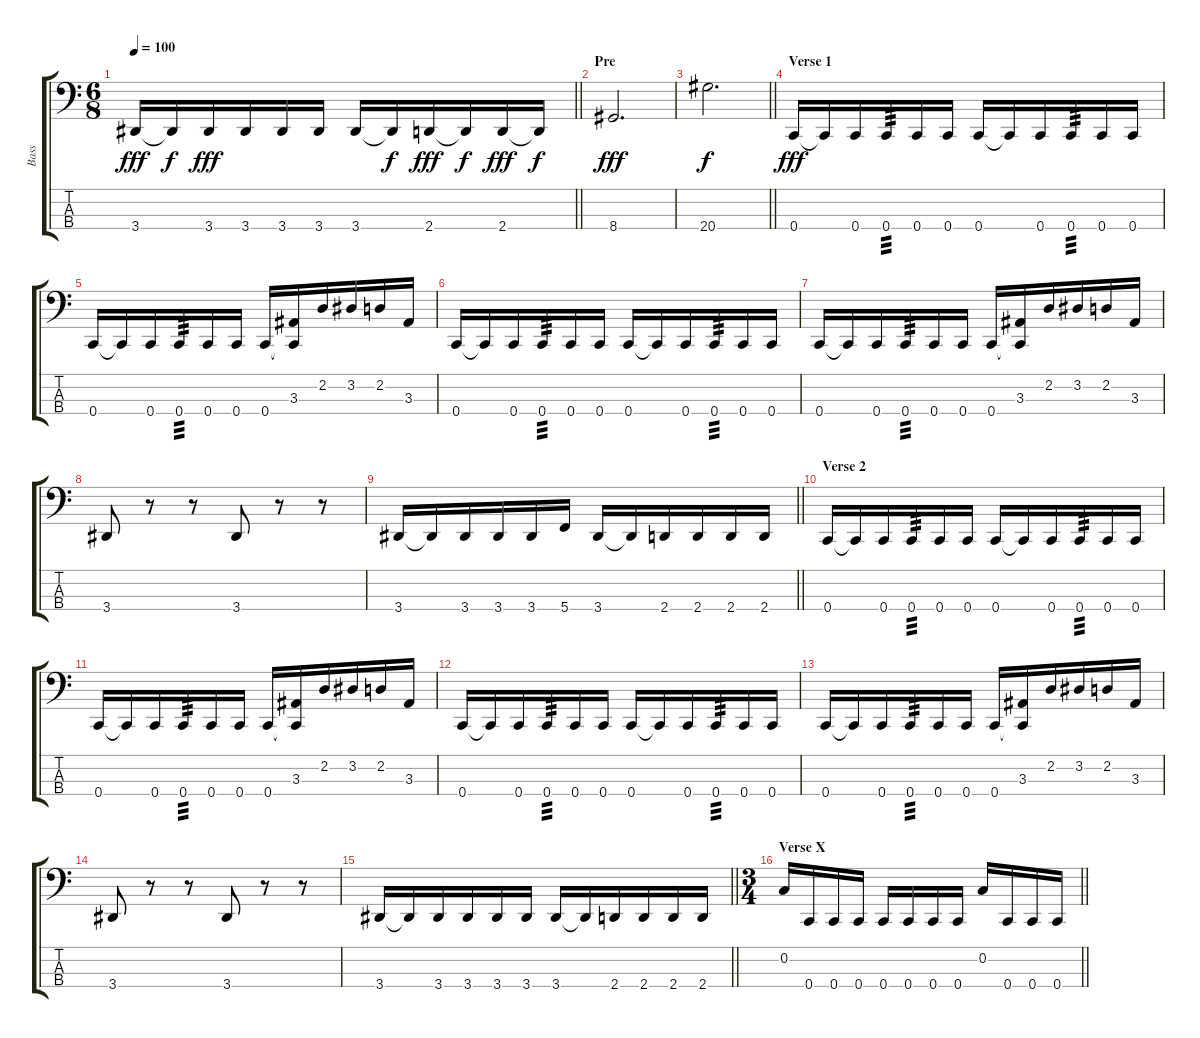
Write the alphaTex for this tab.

\track ("Bass" "Bass") {instrument slapbass1}
\staff {score tabs}
\tuning (F2 C2 G1 C1) {hide}
\ts (6 8)
\tempo 100
\clef f4
\barLineRight lightlight
\ks c
3.4.16{dy fff} 3.4{t}.16{dy f} 3.4.16{dy fff} 3.4.16 3.4.16 3.4.16 3.4.16 3.4{t}.16{dy f} 2.4.16{dy fff} 2.4{t}.16{dy f} 2.4.16{dy fff} 2.4{t}.16{dy f} |
\section ("" "Pre")
8.4.2{d dy fff} |
\barLineRight lightlight
20.4.2{d dy f} |
\section ("" "Verse 1")
0.4.16{dy fff} 0.4{t}.16 0.4.16 0.4.16{tp 3} 0.4.16 0.4.16 0.4.16 0.4{t}.16 0.4.16 0.4.16{tp 3} 0.4.16 0.4.16 |
0.4.16 0.4{t}.16 0.4.16 0.4.16{tp 3} 0.4.16 0.4.16 0.4.16 (3.3 0.4{t}).16 2.2.16 3.2.16 2.2.16 3.3.16 |
0.4.16 0.4{t}.16 0.4.16 0.4.16{tp 3} 0.4.16 0.4.16 0.4.16 0.4{t}.16 0.4.16 0.4.16{tp 3} 0.4.16 0.4.16 |
0.4.16 0.4{t}.16 0.4.16 0.4.16{tp 3} 0.4.16 0.4.16 0.4.16 (3.3 0.4{t}).16 2.2.16 3.2.16 2.2.16 3.3.16 |
3.4.8 r.8 r.8 3.4.8 r.8 r.8 |
\barLineRight lightlight
3.4.16 3.4{t}.16 3.4.16 3.4.16 3.4.16 5.4.16 3.4.16 3.4{t}.16 2.4.16 2.4.16 2.4.16 2.4.16 |
\section ("" "Verse 2")
0.4.16 0.4{t}.16 0.4.16 0.4.16{tp 3} 0.4.16 0.4.16 0.4.16 0.4{t}.16 0.4.16 0.4.16{tp 3} 0.4.16 0.4.16 |
0.4.16 0.4{t}.16 0.4.16 0.4.16{tp 3} 0.4.16 0.4.16 0.4.16 (3.3 0.4{t}).16 2.2.16 3.2.16 2.2.16 3.3.16 |
0.4.16 0.4{t}.16 0.4.16 0.4.16{tp 3} 0.4.16 0.4.16 0.4.16 0.4{t}.16 0.4.16 0.4.16{tp 3} 0.4.16 0.4.16 |
0.4.16 0.4{t}.16 0.4.16 0.4.16{tp 3} 0.4.16 0.4.16 0.4.16 (3.3 0.4{t}).16 2.2.16 3.2.16 2.2.16 3.3.16 |
3.4.8 r.8 r.8 3.4.8 r.8 r.8 |
\barLineRight lightlight
3.4.16 3.4{t}.16 3.4.16 3.4.16 3.4.16 3.4.16 3.4.16 3.4{t}.16 2.4.16 2.4.16 2.4.16 2.4.16 |
\ts (3 4)
\section ("" "Verse X")
\barLineRight lightlight
0.2.16 0.4.16 0.4.16 0.4.16 0.4.16 0.4.16 0.4.16 0.4.16 0.2.16 0.4.16 0.4.16 0.4.16
